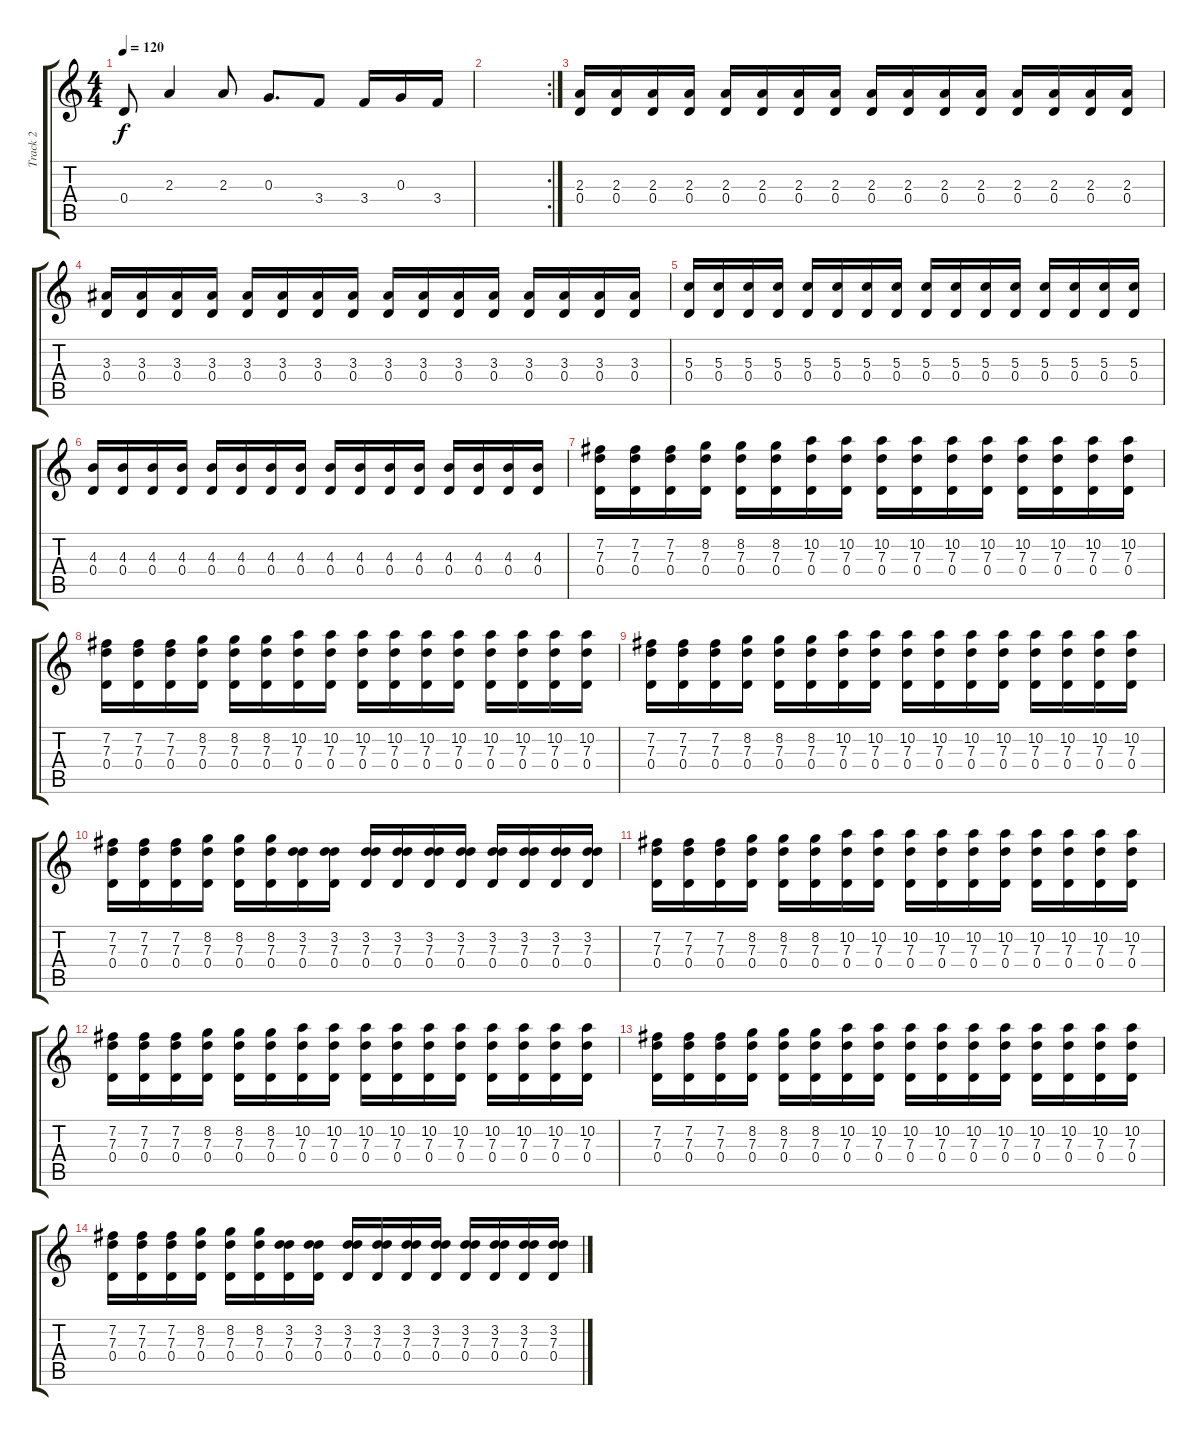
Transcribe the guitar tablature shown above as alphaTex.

\track ("Track 2" "Track 2") {instrument distortionguitar}
\staff {score tabs}
\tuning (E4 B3 G3 D3 A2 E2) {hide}
\ts (4 4)
\tempo 120
\clef g2
\ks c
0.4.8{dy f} 2.3.4 2.3.8 0.3.8{d} 3.4.8 3.4.16 0.3.16 3.4.16 |
\rc 2
|
(2.3 0.4).16 (2.3 0.4).16 (2.3 0.4).16 (2.3 0.4).16 (2.3 0.4).16 (2.3 0.4).16 (2.3 0.4).16 (2.3 0.4).16 (2.3 0.4).16 (2.3 0.4).16 (2.3 0.4).16 (2.3 0.4).16 (2.3 0.4).16 (2.3 0.4).16 (2.3 0.4).16 (2.3 0.4).16 |
(3.3 0.4).16 (3.3 0.4).16 (3.3 0.4).16 (3.3 0.4).16 (3.3 0.4).16 (3.3 0.4).16 (3.3 0.4).16 (3.3 0.4).16 (3.3 0.4).16 (3.3 0.4).16 (3.3 0.4).16 (3.3 0.4).16 (3.3 0.4).16 (3.3 0.4).16 (3.3 0.4).16 (3.3 0.4).16 |
(5.3 0.4).16 (5.3 0.4).16 (5.3 0.4).16 (5.3 0.4).16 (5.3 0.4).16 (5.3 0.4).16 (5.3 0.4).16 (5.3 0.4).16 (5.3 0.4).16 (5.3 0.4).16 (5.3 0.4).16 (5.3 0.4).16 (5.3 0.4).16 (5.3 0.4).16 (5.3 0.4).16 (5.3 0.4).16 |
(4.3 0.4).16 (4.3 0.4).16 (4.3 0.4).16 (4.3 0.4).16 (4.3 0.4).16 (4.3 0.4).16 (4.3 0.4).16 (4.3 0.4).16 (4.3 0.4).16 (4.3 0.4).16 (4.3 0.4).16 (4.3 0.4).16 (4.3 0.4).16 (4.3 0.4).16 (4.3 0.4).16 (4.3 0.4).16 |
(7.2 7.3 0.4).16 (7.2 7.3 0.4).16 (7.2 7.3 0.4).16 (8.2 7.3 0.4).16 (8.2 7.3 0.4).16 (8.2 7.3 0.4).16 (10.2 7.3 0.4).16 (10.2 7.3 0.4).16 (10.2 7.3 0.4).16 (10.2 7.3 0.4).16 (10.2 7.3 0.4).16 (10.2 7.3 0.4).16 (10.2 7.3 0.4).16 (10.2 7.3 0.4).16 (10.2 7.3 0.4).16 (10.2 7.3 0.4).16 |
(7.2 7.3 0.4).16 (7.2 7.3 0.4).16 (7.2 7.3 0.4).16 (8.2 7.3 0.4).16 (8.2 7.3 0.4).16 (8.2 7.3 0.4).16 (10.2 7.3 0.4).16 (10.2 7.3 0.4).16 (10.2 7.3 0.4).16 (10.2 7.3 0.4).16 (10.2 7.3 0.4).16 (10.2 7.3 0.4).16 (10.2 7.3 0.4).16 (10.2 7.3 0.4).16 (10.2 7.3 0.4).16 (10.2 7.3 0.4).16 |
(7.2 7.3 0.4).16 (7.2 7.3 0.4).16 (7.2 7.3 0.4).16 (8.2 7.3 0.4).16 (8.2 7.3 0.4).16 (8.2 7.3 0.4).16 (10.2 7.3 0.4).16 (10.2 7.3 0.4).16 (10.2 7.3 0.4).16 (10.2 7.3 0.4).16 (10.2 7.3 0.4).16 (10.2 7.3 0.4).16 (10.2 7.3 0.4).16 (10.2 7.3 0.4).16 (10.2 7.3 0.4).16 (10.2 7.3 0.4).16 |
(7.2 7.3 0.4).16 (7.2 7.3 0.4).16 (7.2 7.3 0.4).16 (8.2 7.3 0.4).16 (8.2 7.3 0.4).16 (8.2 7.3 0.4).16 (3.2 7.3 0.4).16 (3.2 7.3 0.4).16 (3.2 7.3 0.4).16 (3.2 7.3 0.4).16 (3.2 7.3 0.4).16 (3.2 7.3 0.4).16 (3.2 7.3 0.4).16 (3.2 7.3 0.4).16 (3.2 7.3 0.4).16 (3.2 7.3 0.4).16 |
(7.2 7.3 0.4).16 (7.2 7.3 0.4).16 (7.2 7.3 0.4).16 (8.2 7.3 0.4).16 (8.2 7.3 0.4).16 (8.2 7.3 0.4).16 (10.2 7.3 0.4).16 (10.2 7.3 0.4).16 (10.2 7.3 0.4).16 (10.2 7.3 0.4).16 (10.2 7.3 0.4).16 (10.2 7.3 0.4).16 (10.2 7.3 0.4).16 (10.2 7.3 0.4).16 (10.2 7.3 0.4).16 (10.2 7.3 0.4).16 |
(7.2 7.3 0.4).16 (7.2 7.3 0.4).16 (7.2 7.3 0.4).16 (8.2 7.3 0.4).16 (8.2 7.3 0.4).16 (8.2 7.3 0.4).16 (10.2 7.3 0.4).16 (10.2 7.3 0.4).16 (10.2 7.3 0.4).16 (10.2 7.3 0.4).16 (10.2 7.3 0.4).16 (10.2 7.3 0.4).16 (10.2 7.3 0.4).16 (10.2 7.3 0.4).16 (10.2 7.3 0.4).16 (10.2 7.3 0.4).16 |
(7.2 7.3 0.4).16 (7.2 7.3 0.4).16 (7.2 7.3 0.4).16 (8.2 7.3 0.4).16 (8.2 7.3 0.4).16 (8.2 7.3 0.4).16 (10.2 7.3 0.4).16 (10.2 7.3 0.4).16 (10.2 7.3 0.4).16 (10.2 7.3 0.4).16 (10.2 7.3 0.4).16 (10.2 7.3 0.4).16 (10.2 7.3 0.4).16 (10.2 7.3 0.4).16 (10.2 7.3 0.4).16 (10.2 7.3 0.4).16 |
(7.2 7.3 0.4).16 (7.2 7.3 0.4).16 (7.2 7.3 0.4).16 (8.2 7.3 0.4).16 (8.2 7.3 0.4).16 (8.2 7.3 0.4).16 (3.2 7.3 0.4).16 (3.2 7.3 0.4).16 (3.2 7.3 0.4).16 (3.2 7.3 0.4).16 (3.2 7.3 0.4).16 (3.2 7.3 0.4).16 (3.2 7.3 0.4).16 (3.2 7.3 0.4).16 (3.2 7.3 0.4).16 (3.2 7.3 0.4).16
